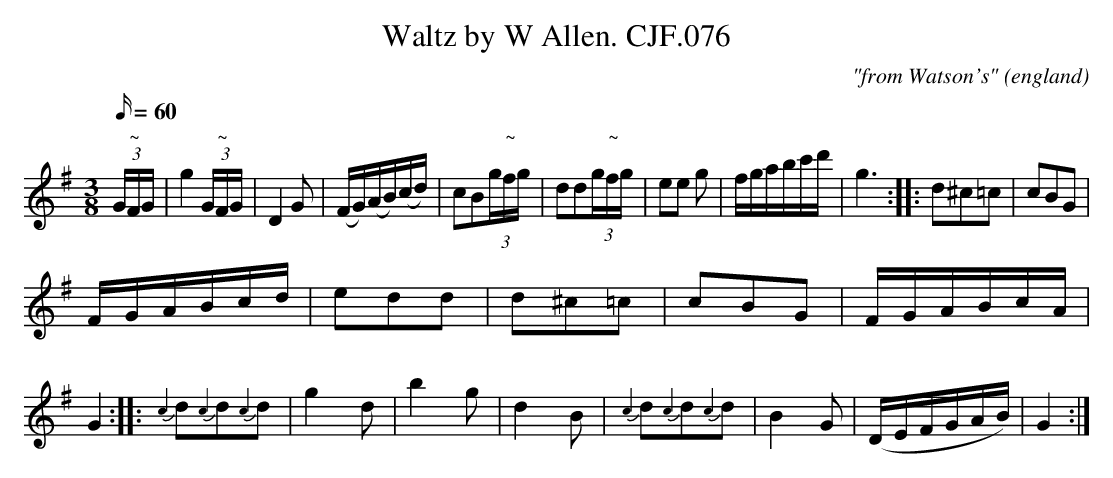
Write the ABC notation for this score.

X:1
T:Waltz by W Allen. CJF.076
O:england
M:3/8
L:1/16
Q:60
C:"from Watson's"
K:G
(3G"~"FG|g4(3G"~"FG|D4G2|(FG)(AB)(cd)|c2B2(3g"~"fg|\
d2d2(3g"~"fg|e2e2 g2|fgabc'd'|g6:|:d2^c2=c2|c2B2G2|
FGABcd|e2d2d2|d2^c2=c2|c2B2G2|FGABcA|G4:|:\
{c2}d2{c2}d2{c2}d2|g4d2|b4g2|d4B2|\
{c2}d2{c2}d2{c2}d2|B4G2|(DEFGAB)|G4:|]
